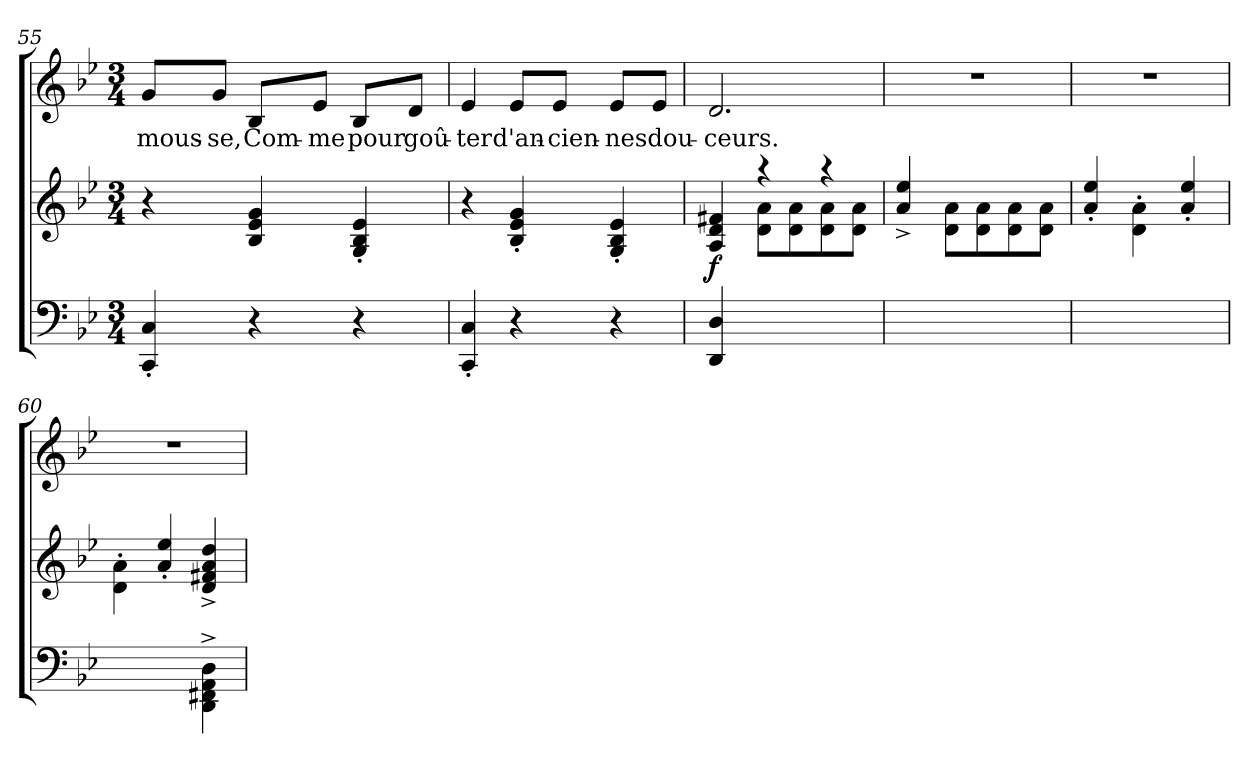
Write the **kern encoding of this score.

**kern	**kern	**dynam	**kern	**text
*part3	*part2	*part2	*part1	*part1
*staff3	*staff2	*staff2	*staff1	*staff1
*clefF4	*clefG2	*	*clefG2	*
*k[b-e-]	*k[b-e-]	*	*k[b-e-]	*
*B-:	*B-:	*	*B-:	*
*M3/4	*M3/4	*	*M3/4	*
=55	=55	=55	=55	=55
!	!	!	!	!LO:LY:b
4CC/'< 4C/'<	4r	.	8g/L	mous-
!	!	!	!	!LO:LY:b
.	.	.	8g/J	-se,
!	!	!	!	!LO:LY:b
4r	4B-/ 4e-/ 4g/	.	8B-/L	Com-
!	!	!	!	!LO:LY:b
.	.	.	8e-/J	-me
!	!	!	!	!LO:LY:b
4r	4G/'< 4B-/'< 4e-/'<	.	8B-/L	pour
!	!	!	!	!LO:LY:b
.	.	.	8d/J	goû-
!!LO:LB:g=z
=56	=56	=56	=56	=56
!	!	!	!	!LO:LY:b
4CC/'< 4C/'<	4r	.	4e-/	-ter
!	!	!	!	!LO:LY:b
4r	4B-/'< 4e-/'< 4g/'<	.	8e-/L	d'an-
!	!	!	!	!LO:LY:b
.	.	.	8e-/J	-cien-
!	!	!	!	!LO:LY:b
4r	4G/'< 4B-/'< 4e-/'<	.	8e-/L	-nes
!	!	!	!	!LO:LY:b
.	.	.	8e-/J	dou-
=57	=57	=57	=57	=57
*	*^	*	*	*
!	!	!	!LO:DY:b	!	!LO:LY:b
4DD/ 4D/	4A/ 4d/ 4f#X/	4ryy	f	2.d/	-ceurs.
2ryy	4raa	8d\ 8a\L	.	.	.
.	.	8d\ 8a\	.	.	.
.	4raa	8d\ 8a\	.	.	.
.	.	8d\ 8a\J	.	.	.
*	*v	*v	*	*	*
=58	=58	=58	=58	=58
2.ryy	4a/^> 4ee-/^>	.	2.r	.
.	8d\ 8a\L	.	.	.
.	8d\ 8a\	.	.	.
.	8d\ 8a\	.	.	.
.	8d\ 8a\J	.	.	.
=59	=59	=59	=59	=59
2.ryy	4a/'> 4ee-/'>	.	2.r	.
.	4d\'> 4a\'>	.	.	.
.	4a/'> 4ee-/'>	.	.	.
=60	=60	=60	=60	=60
4ryy	4d\'> 4a\'>	.	2.r	.
4ryy	4a/'> 4ee-/'>	.	.	.
4DD\^> 4FF#X\^> 4AA\^> 4D\^>	4d/^> 4f#X/^> 4a/^> 4dd/^>	.	.	.
=	=	=	=	=
*-	*-	*-	*-	*-
